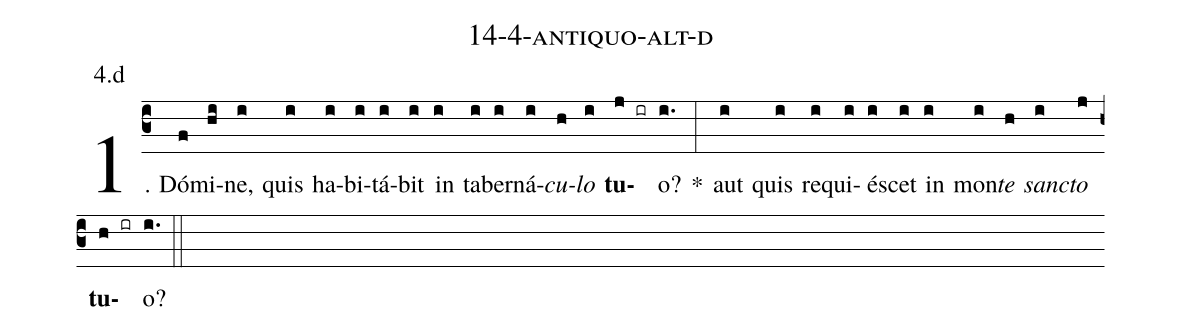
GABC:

name: 14-4-antiquo-alt-d;
annotation: 4.d;
%%
(c3)1. Dó(f)mi(hi)ne,(i) quis(i) ha(i)bi(i)tá(i)bit(i) in(i) ta(i)ber(i)ná(i)<i>cu</i>(h)<i>lo</i>(i) <b>tu</b>(j ir)o?(i.) *(:) aut(i) quis(i) re(i)qui(i)é(i)scet(i) in(i) mon(i)<i>te</i>(h) <i>sanc</i>(i)<i>to</i>(j) <b>tu</b>(h ir)o?(i.) (::)
